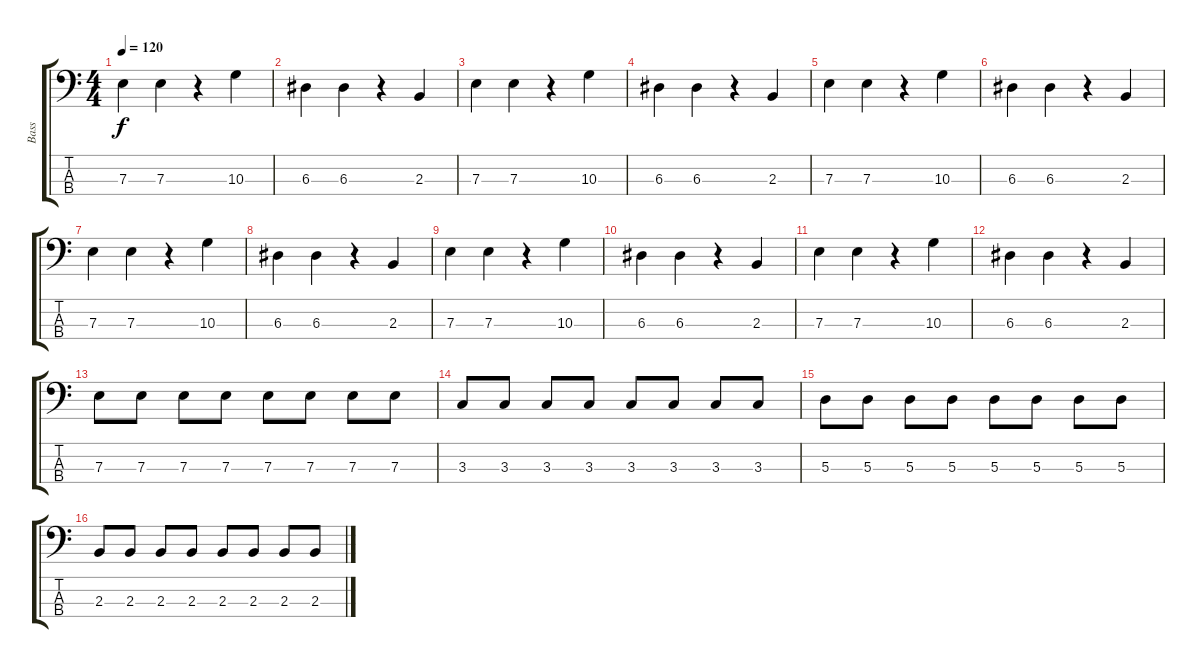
\track ("Bass" "Bass") {instrument electricbassfinger}
\staff {score tabs}
\tuning (G2 D2 A1 E1) {hide}
\ts (4 4)
\tempo 120
\clef f4
\ks c
7.3.4{dy f} 7.3.4 r.4 10.3.4 |
6.3.4 6.3.4 r.4 2.3.4 |
7.3.4 7.3.4 r.4 10.3.4 |
6.3.4 6.3.4 r.4 2.3.4 |
7.3.4 7.3.4 r.4 10.3.4 |
6.3.4 6.3.4 r.4 2.3.4 |
7.3.4 7.3.4 r.4 10.3.4 |
6.3.4 6.3.4 r.4 2.3.4 |
7.3.4 7.3.4 r.4 10.3.4 |
6.3.4 6.3.4 r.4 2.3.4 |
7.3.4 7.3.4 r.4 10.3.4 |
6.3.4 6.3.4 r.4 2.3.4 |
7.3.8 7.3.8 7.3.8 7.3.8 7.3.8 7.3.8 7.3.8 7.3.8 |
3.3.8 3.3.8 3.3.8 3.3.8 3.3.8 3.3.8 3.3.8 3.3.8 |
5.3.8 5.3.8 5.3.8 5.3.8 5.3.8 5.3.8 5.3.8 5.3.8 |
2.3.8 2.3.8 2.3.8 2.3.8 2.3.8 2.3.8 2.3.8 2.3.8
